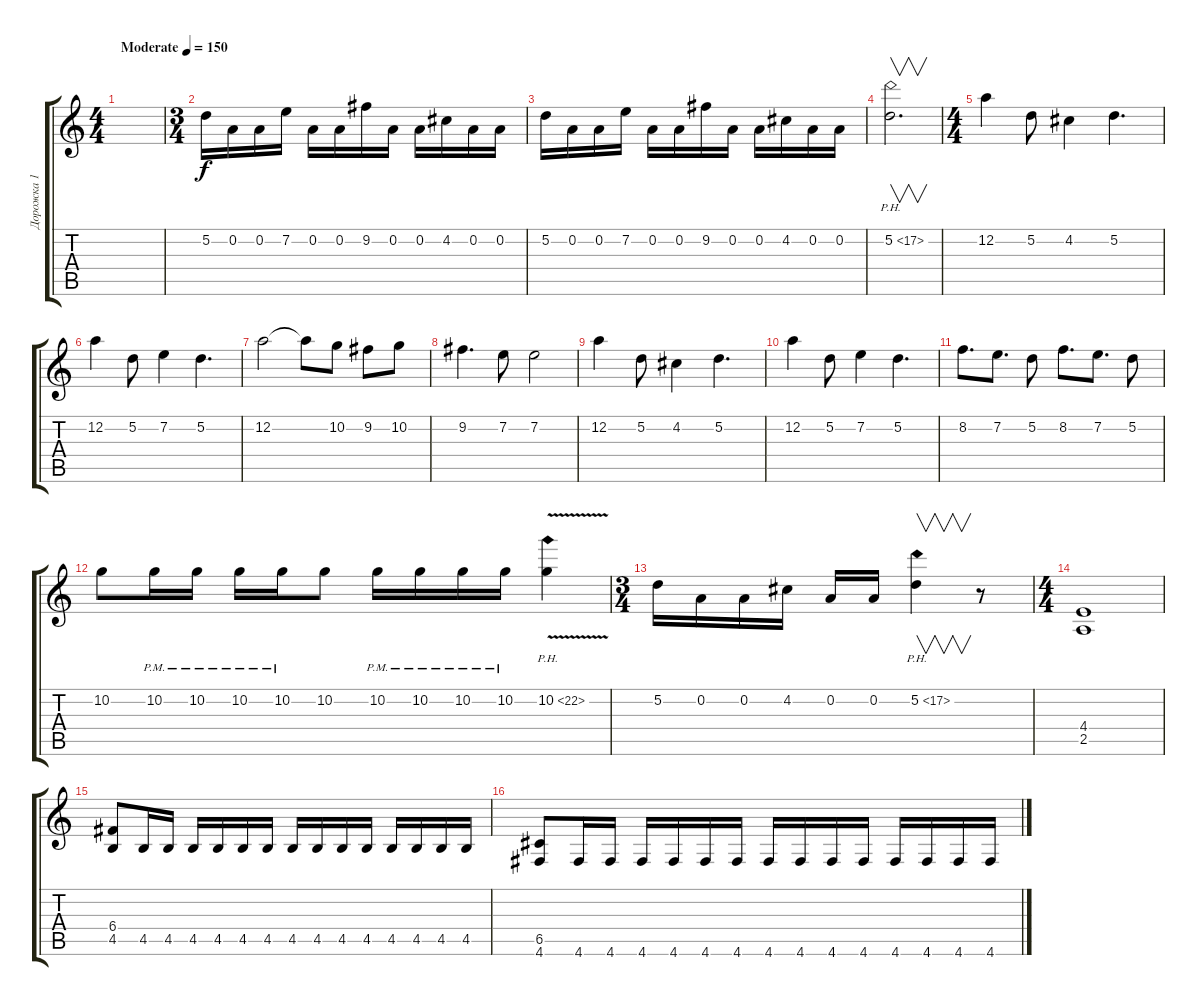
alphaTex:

\track ("Дорожка 1" "Дорожка 1") {instrument distortionguitar}
\staff {score tabs}
\tuning (D4 A3 F3 C3 G2 D2) {hide}
\ts (4 4)
\tempo (150 "Moderate")
\clef g2
\ks c
|
\ts (3 4)
5.2.16 0.2.16 0.2.16 7.2.16 0.2.16 0.2.16 9.2.16 0.2.16 0.2.16 4.2.16 0.2.16 0.2.16 |
5.2.16 0.2.16 0.2.16 7.2.16 0.2.16 0.2.16 9.2.16 0.2.16 0.2.16 4.2.16 0.2.16 0.2.16 |
5.2{ph 12}.2{v d} |
\ts (4 4)
12.2.4 5.2.8 4.2.4 5.2.4{d} |
12.2.4 5.2.8 7.2.4 5.2.4{d} |
12.2.2 12.2{t}.8 10.2.8 9.2.8 10.2.8 |
9.2.4{d} 7.2.8 7.2.2 |
12.2.4 5.2.8 4.2.4 5.2.4{d} |
12.2.4 5.2.8 7.2.4 5.2.4{d} |
8.2.8{d} 7.2.8{d} 5.2.8 8.2.8{d} 7.2.8{d} 5.2.8 |
10.2.8 10.2{pm}.16 10.2{pm}.16 10.2{pm}.16 10.2{pm}.16 10.2.8 10.2{pm}.16 10.2{pm}.16 10.2{pm}.16 10.2{pm}.16 10.2{ph 12 v}.4 |
\ts (3 4)
5.2.16 0.2.16 0.2.16 4.2.16 0.2.16 0.2.16 5.2{ph 12}.4{v} r.8 |
\ts (4 4)
(4.4 2.5).1 |
(6.4 4.5).8 4.5.16 4.5.16 4.5.16 4.5.16 4.5.16 4.5.16 4.5.16 4.5.16 4.5.16 4.5.16 4.5.16 4.5.16 4.5.16 4.5.16 |
(6.5 4.6).8 4.6.16 4.6.16 4.6.16 4.6.16 4.6.16 4.6.16 4.6.16 4.6.16 4.6.16 4.6.16 4.6.16 4.6.16 4.6.16 4.6.16
